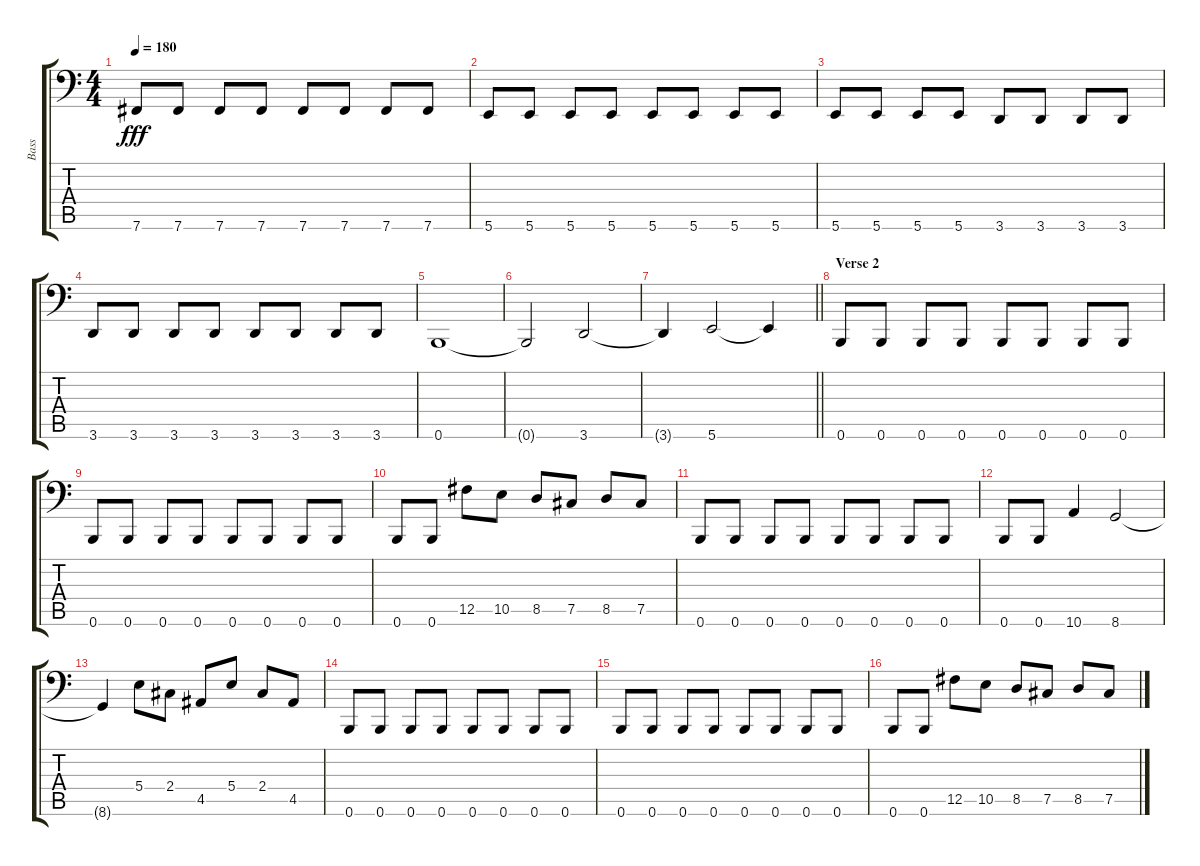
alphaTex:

\track ("Bass " "Bass ") {instrument electricbassfinger}
\staff {score tabs}
\tuning (Db3 Ab2 E2 B1 Gb1 B0) {hide}
\ts (4 4)
\tempo 180
\clef f4
\ks c
7.6.8{dy fff} 7.6.8 7.6.8 7.6.8 7.6.8 7.6.8 7.6.8 7.6.8 |
5.6.8 5.6.8 5.6.8 5.6.8 5.6.8 5.6.8 5.6.8 5.6.8 |
5.6.8 5.6.8 5.6.8 5.6.8 3.6.8 3.6.8 3.6.8 3.6.8 |
3.6.8 3.6.8 3.6.8 3.6.8 3.6.8 3.6.8 3.6.8 3.6.8 |
0.6.1 |
0.6{t}.2 3.6.2 |
\barLineRight lightlight
3.6{t}.4 5.6.2 5.6{t}.4 |
\section ("" "Verse 2")
0.6.8 0.6.8 0.6.8 0.6.8 0.6.8 0.6.8 0.6.8 0.6.8 |
0.6.8 0.6.8 0.6.8 0.6.8 0.6.8 0.6.8 0.6.8 0.6.8 |
0.6.8 0.6.8 12.5.8 10.5.8 8.5.8 7.5.8 8.5.8 7.5.8 |
0.6.8 0.6.8 0.6.8 0.6.8 0.6.8 0.6.8 0.6.8 0.6.8 |
0.6.8 0.6.8 10.6.4 8.6.2 |
8.6{t}.4 5.4.8 2.4.8 4.5.8 5.4.8 2.4.8 4.5.8 |
0.6.8 0.6.8 0.6.8 0.6.8 0.6.8 0.6.8 0.6.8 0.6.8 |
0.6.8 0.6.8 0.6.8 0.6.8 0.6.8 0.6.8 0.6.8 0.6.8 |
0.6.8 0.6.8 12.5.8 10.5.8 8.5.8 7.5.8 8.5.8 7.5.8
